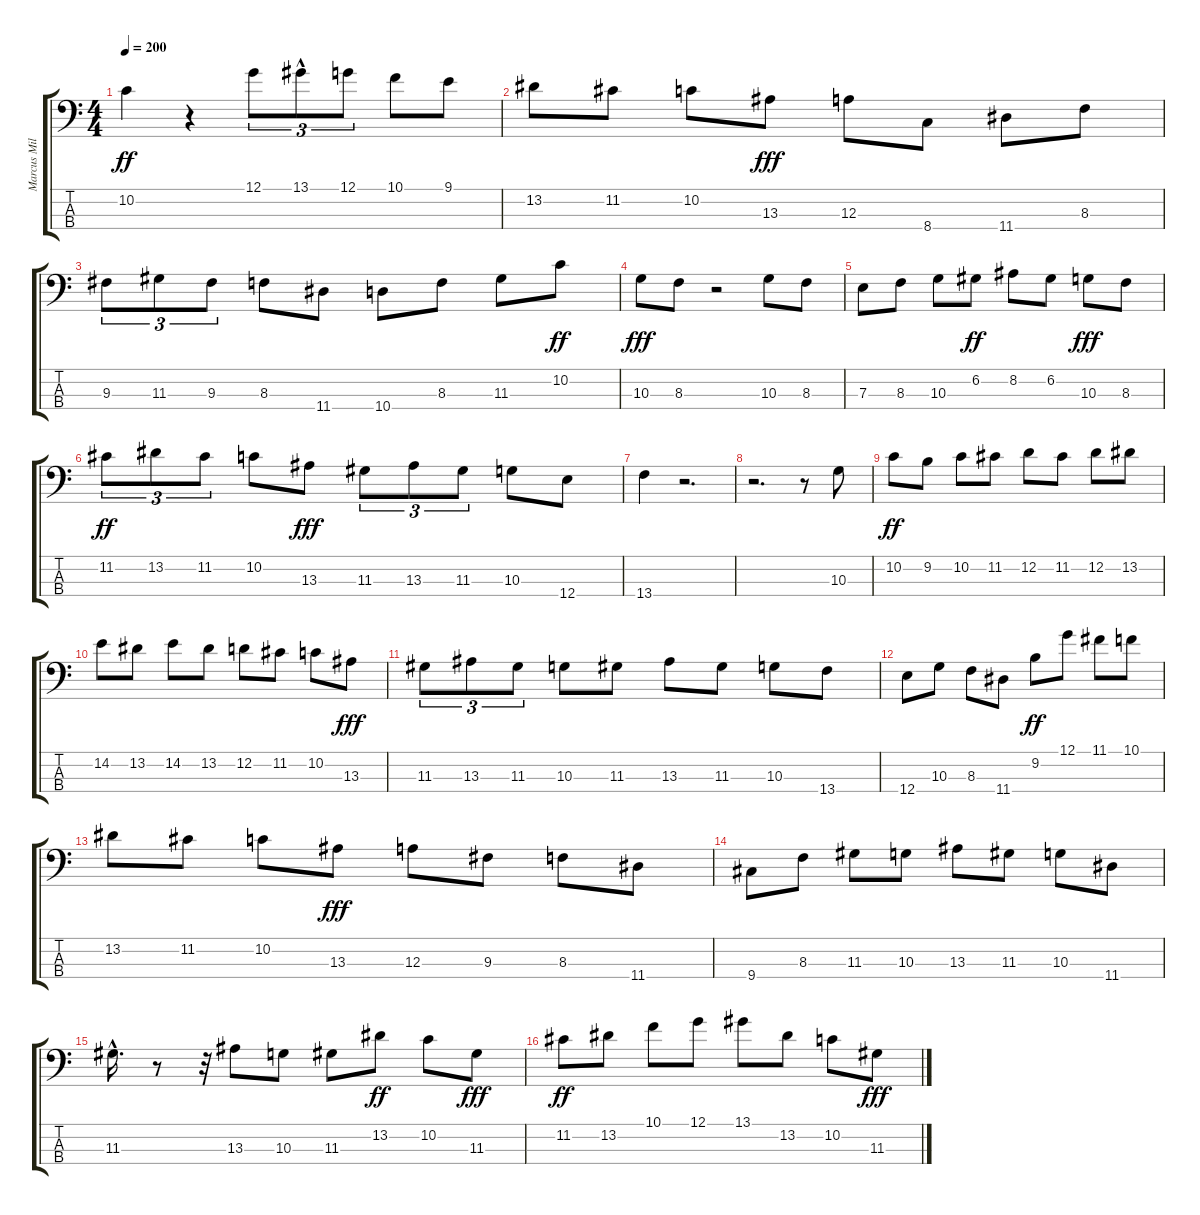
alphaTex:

\track ("Marcus Miller" "Marcus Mil") {instrument slapbass1}
\staff {score tabs}
\tuning (G2 D2 A1 E1) {hide}
\ts (4 4)
\tempo 200
\clef f4
\ks c
10.2.4{dy ff} r.4 12.1.8{tu (3 2)} 13.1{hac}.8{tu (3 2)} 12.1.8{tu (3 2)} 10.1.8 9.1.8 |
13.2.8 11.2.8 10.2.8 13.3.8{dy fff} 12.3.8 8.4.8 11.4.8 8.3.8 |
9.3.8{tu (3 2)} 11.3.8{tu (3 2)} 9.3.8{tu (3 2)} 8.3.8 11.4.8 10.4.8 8.3.8 11.3.8 10.2.8{dy ff} |
10.3.8{dy fff} 8.3.8 r.2 10.3.8 8.3.8 |
7.3.8 8.3.8 10.3.8 6.2.8{dy ff} 8.2.8 6.2.8 10.3.8{dy fff} 8.3.8 |
11.2.8{tu (3 2) dy ff} 13.2.8{tu (3 2)} 11.2.8{tu (3 2)} 10.2.8 13.3.8{dy fff} 11.3.8{tu (3 2)} 13.3.8{tu (3 2)} 11.3.8{tu (3 2)} 10.3.8 12.4.8 |
13.4.4 r.2{d} |
r.2{d} r.8 10.3.8 |
10.2.8{dy ff} 9.2.8 10.2.8 11.2.8 12.2.8 11.2.8 12.2.8 13.2.8 |
14.2.8 13.2.8 14.2.8 13.2.8 12.2.8 11.2.8 10.2.8 13.3.8{dy fff} |
11.3.8{tu (3 2)} 13.3.8{tu (3 2)} 11.3.8{tu (3 2)} 10.3.8 11.3.8 13.3.8 11.3.8 10.3.8 13.4.8 |
12.4.8 10.3.8 8.3.8 11.4.8 9.2.8{dy ff} 12.1.8 11.1.8 10.1.8 |
13.2.8 11.2.8 10.2.8 13.3.8{dy fff} 12.3.8 9.3.8 8.3.8 11.4.8 |
9.4.8 8.3.8 11.3.8 10.3.8 13.3.8 11.3.8 10.3.8 11.4.8 |
11.3{hac}.16{d} r.8 r.32 13.3.8 10.3.8 11.3.8 13.2.8{dy ff} 10.2.8 11.3.8{dy fff} |
11.2.8{dy ff} 13.2.8 10.1.8 12.1.8 13.1.8 13.2.8 10.2.8 11.3.8{dy fff}
